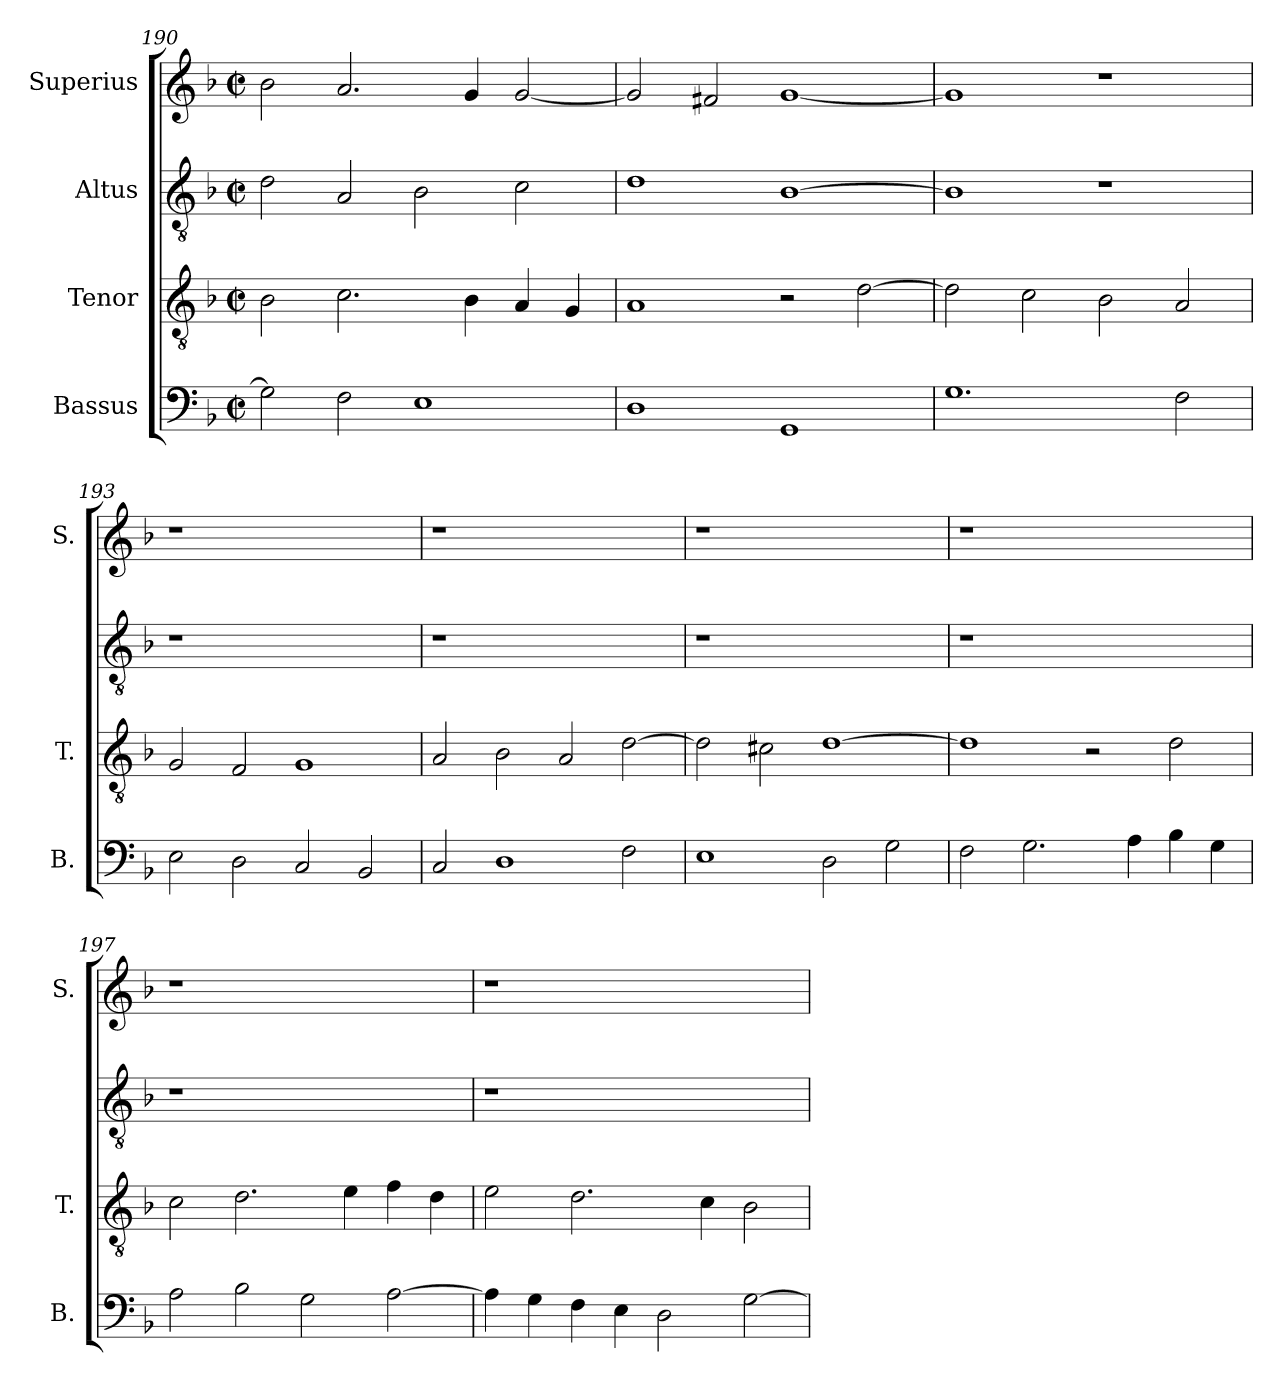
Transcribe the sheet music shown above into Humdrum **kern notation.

**kern	**kern	**kern	**kern
*part4	*part3	*part2	*part1
*staff4	*staff3	*staff2	*staff1
*I"Bassus	*I"Tenor	*I"Altus	*I"Superius
*I'B.	*I'T.	*	*I'S.
*clefF4	*clefGv2	*clefGv2	*clefG2
*	*ITrd7c12	*ITrd7c12	*
*k[b-]	*k[b-]	*k[b-]	*k[b-]
*F:	*F:	*F:	*F:
*M2/2	*M2/2	*M2/2	*M2/2
*met(c|)	*met(c|)	*met(c|)	*met(c|)
=190	=190	=190	=190
2Gi\]	2BB-i\	2Di\	2b-i\
2Fi\	2.Ci\	2AAi/	2.ai/
1Ei	.	2BB-i\	.
.	4BB-i\	.	4gi/
.	4AAi/	2Ci\	[<2gi/
.	4GGi/	.	.
!!LO:LB:g=z
=191	=191	=191	=191
1Di	1AAi	1Di	2gi/]
.	.	.	2f#Xi/
1GGi	2r	[>1BB-i	[<1gi
.	[>2Di\	.	.
=192	=192	=192	=192
1.Gi	2Di\]	1BB-i]	1gi]
.	2Ci\	.	.
.	2BB-i\	1r	1r
2Fi\	2AAi/	.	.
=193	=193	=193	=193
!	!	!LO:N:vis=1	!LO:N:vis=1
2Ei\	2GGi/	1r	1r
2Di\	2FFi/	.	.
2Ci/	1GGi	1ryy	1ryy
2BB-i/	.	.	.
=194	=194	=194	=194
!	!	!LO:N:vis=1	!LO:N:vis=1
2Ci/	2AAi/	1r	1r
1Di	2BB-i\	.	.
.	2AAi/	1ryy	1ryy
2Fi\	[>2Di\	.	.
=195	=195	=195	=195
!	!	!LO:N:vis=1	!LO:N:vis=1
1Ei	2Di\]	1r	1r
.	2C#Xi\	.	.
2Di\	[>1Di	1ryy	1ryy
2Gi\	.	.	.
!!LO:PB:g=z
=196	=196	=196	=196
!	!	!LO:N:vis=1	!LO:N:vis=1
2Fi\	1Di]	1r	1r
2.Gi\	.	.	.
.	2r	1ryy	1ryy
4Ai\	.	.	.
4B-i\	2Di\	.	.
4Gi\	.	.	.
=197	=197	=197	=197
!	!	!LO:N:vis=1	!LO:N:vis=1
2Ai\	2Ci\	1r	1r
2B-i\	2.Di\	.	.
2Gi\	.	1ryy	1ryy
.	4Ei\	.	.
[>2Ai\	4Fi\	.	.
.	4Di\	.	.
=198	=198	=198	=198
!	!	!LO:N:vis=1	!LO:N:vis=1
4Ai\]	2Ei\	1r	1r
4Gi\	.	.	.
4Fi\	2.Di\	.	.
4Ei\	.	.	.
2Di\	.	1ryy	1ryy
.	4Ci\	.	.
[>2Gi\	2BB-i\	.	.
=	=	=	=
*-	*-	*-	*-
